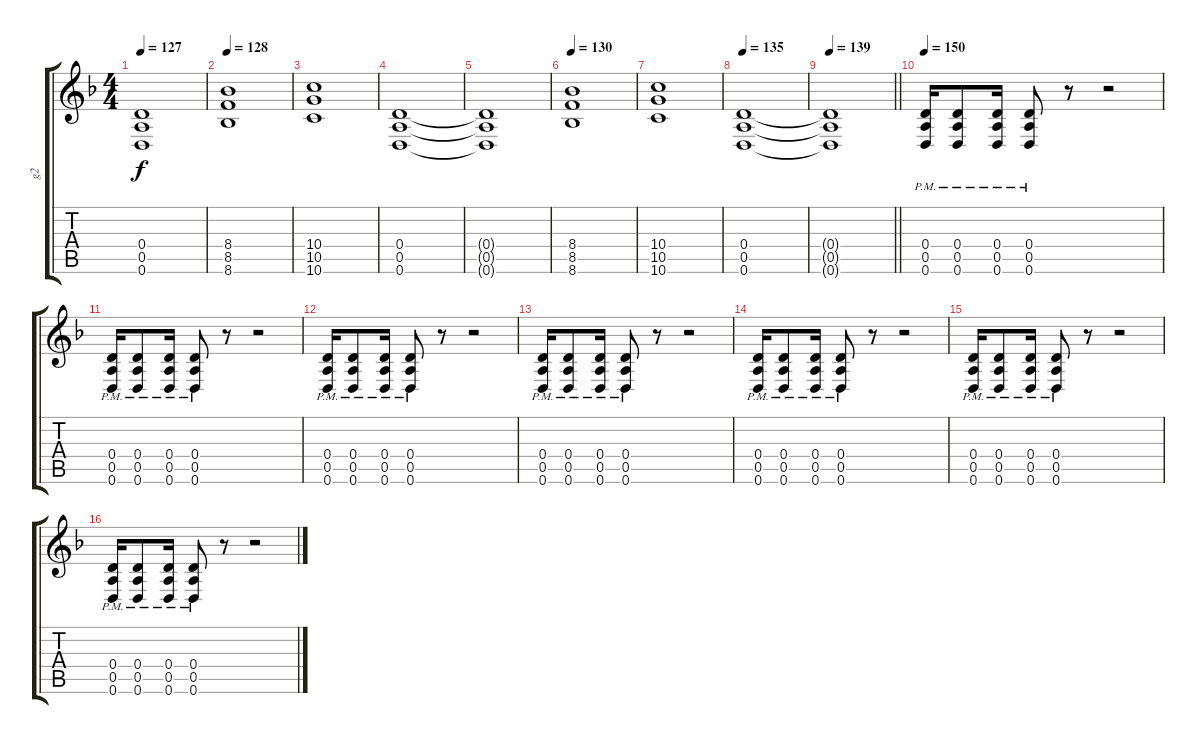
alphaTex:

\track ("g2" "g2") {instrument distortionguitar}
\staff {score tabs}
\tuning (E4 B3 G3 D3 A2 D2) {hide}
\ts (4 4)
\tempo 127
\clef g2
\ks f
(0.4{t} 0.5{t} 0.6{t}).1{dy f} |
\tempo 128
(8.4 8.5 8.6).1 |
(10.4 10.5 10.6).1 |
(0.4 0.5 0.6).1 |
(0.4{t} 0.5{t} 0.6{t}).1 |
\tempo 130
(8.4 8.5 8.6).1 |
(10.4 10.5 10.6).1 |
\tempo 135
(0.4 0.5 0.6).1 |
\tempo 139
\barLineRight lightlight
(0.4{t} 0.5{t} 0.6{t}).1 |
\section ("" "")
\tempo 150
(0.4{pm} 0.5{pm} 0.6{pm}).16 (0.4{pm} 0.5{pm} 0.6{pm}).8 (0.4{pm} 0.5{pm} 0.6{pm}).16 (0.4{pm} 0.5{pm} 0.6{pm}).8 r.8 r.2 |
(0.4{pm} 0.5{pm} 0.6{pm}).16 (0.4{pm} 0.5{pm} 0.6{pm}).8 (0.4{pm} 0.5{pm} 0.6{pm}).16 (0.4{pm} 0.5{pm} 0.6{pm}).8 r.8 r.2 |
(0.4{pm} 0.5{pm} 0.6{pm}).16 (0.4{pm} 0.5{pm} 0.6{pm}).8 (0.4{pm} 0.5{pm} 0.6{pm}).16 (0.4{pm} 0.5{pm} 0.6{pm}).8 r.8 r.2 |
(0.4{pm} 0.5{pm} 0.6{pm}).16 (0.4{pm} 0.5{pm} 0.6{pm}).8 (0.4{pm} 0.5{pm} 0.6{pm}).16 (0.4{pm} 0.5{pm} 0.6{pm}).8 r.8 r.2 |
(0.4{pm} 0.5{pm} 0.6{pm}).16 (0.4{pm} 0.5{pm} 0.6{pm}).8 (0.4{pm} 0.5{pm} 0.6{pm}).16 (0.4{pm} 0.5{pm} 0.6{pm}).8 r.8 r.2 |
(0.4{pm} 0.5{pm} 0.6{pm}).16 (0.4{pm} 0.5{pm} 0.6{pm}).8 (0.4{pm} 0.5{pm} 0.6{pm}).16 (0.4{pm} 0.5{pm} 0.6{pm}).8 r.8 r.2 |
(0.4{pm} 0.5{pm} 0.6{pm}).16 (0.4{pm} 0.5{pm} 0.6{pm}).8 (0.4{pm} 0.5{pm} 0.6{pm}).16 (0.4{pm} 0.5{pm} 0.6{pm}).8 r.8 r.2
